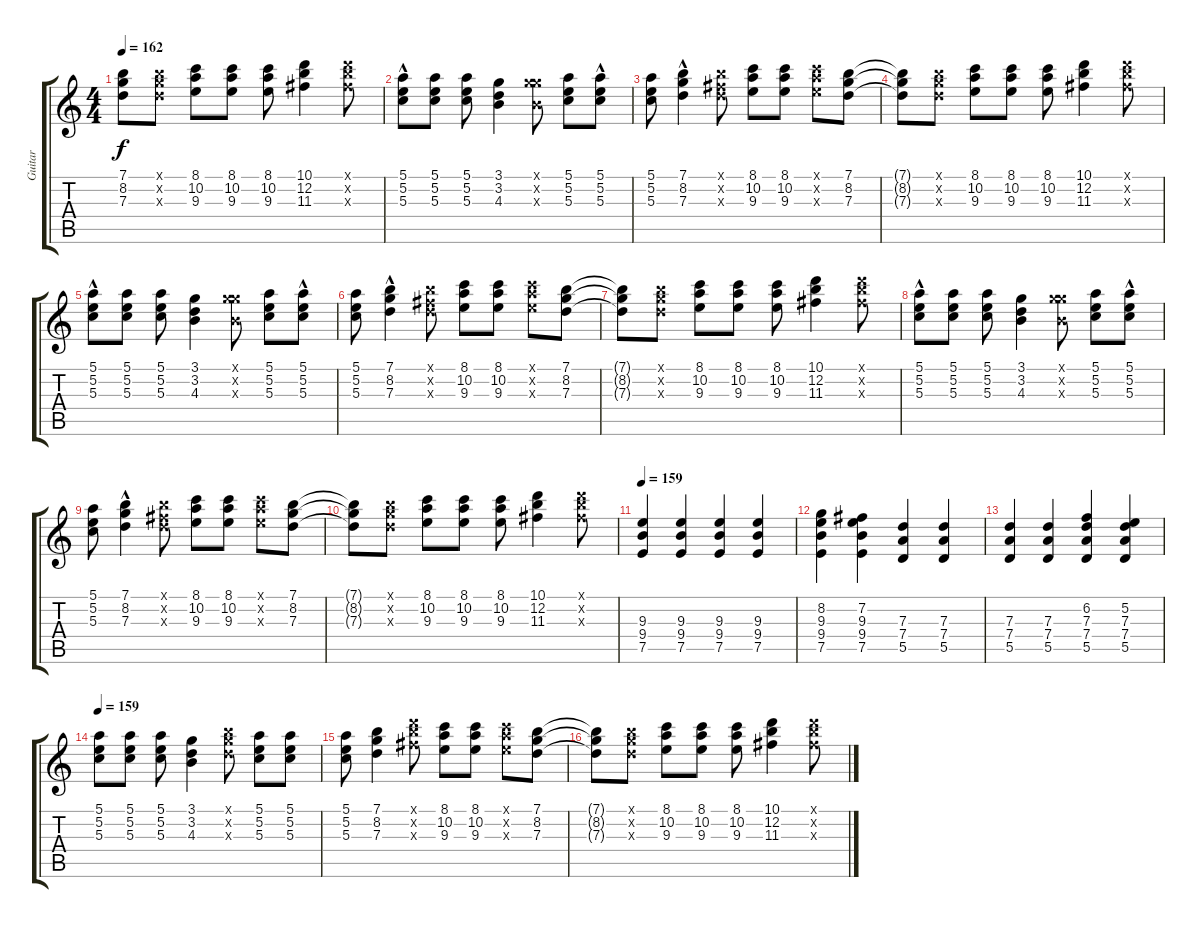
\track ("Guitar" "Guitar") {instrument overdrivenguitar}
\staff {score tabs}
\tuning (E4 B3 G3 D3 A2 E2) {hide}
\ts (4 4)
\tempo 162
\clef g2
\ks c
(7.1{t} 8.2{t} 7.3{t}).8{dy f} (7.1{x} 8.2{x} 7.3{x}).8 (8.1 10.2 9.3).8 (8.1 10.2 9.3).8 (8.1 10.2 9.3).8 (10.1 12.2 11.3).4 (10.1{x} 12.2{x} 11.3{x}).8 |
(5.1 5.2{hac} 5.3{hac}).8 (5.1 5.2 5.3).8 (5.1 5.2 5.3).8 (3.1 3.2 4.3).4 (3.1{x} 8.2{x} 4.3{x}).8 (5.1 5.2 5.3).8 (5.1 5.2{hac} 5.3{hac}).8 |
(5.1 5.2 5.3).8 (7.1{hac} 8.2 7.3).4 (7.1{x} 7.2{x} 7.3{x}).8 (8.1 10.2 9.3).8 (8.1 10.2 9.3).8 (8.1{x} 10.2{x} 9.3{x}).8 (7.1 8.2 7.3).8 |
(7.1{t} 8.2{t} 7.3{t}).8 (7.1{x} 8.2{x} 7.3{x}).8 (8.1 10.2 9.3).8 (8.1 10.2 9.3).8 (8.1 10.2 9.3).8 (10.1 12.2 11.3).4 (10.1{x} 12.2{x} 11.3{x}).8 |
(5.1 5.2{hac} 5.3{hac}).8 (5.1 5.2 5.3).8 (5.1 5.2 5.3).8 (3.1 3.2 4.3).4 (3.1{x} 8.2{x} 4.3{x}).8 (5.1 5.2 5.3).8 (5.1 5.2{hac} 5.3{hac}).8 |
(5.1 5.2 5.3).8 (7.1{hac} 8.2 7.3).4 (7.1{x} 7.2{x} 7.3{x}).8 (8.1 10.2 9.3).8 (8.1 10.2 9.3).8 (8.1{x} 10.2{x} 9.3{x}).8 (7.1 8.2 7.3).8 |
(7.1{t} 8.2{t} 7.3{t}).8 (7.1{x} 8.2{x} 7.3{x}).8 (8.1 10.2 9.3).8 (8.1 10.2 9.3).8 (8.1 10.2 9.3).8 (10.1 12.2 11.3).4 (10.1{x} 12.2{x} 11.3{x}).8 |
(5.1 5.2{hac} 5.3{hac}).8 (5.1 5.2 5.3).8 (5.1 5.2 5.3).8 (3.1 3.2 4.3).4 (3.1{x} 8.2{x} 4.3{x}).8 (5.1 5.2 5.3).8 (5.1 5.2{hac} 5.3{hac}).8 |
(5.1 5.2 5.3).8 (7.1{hac} 8.2 7.3).4 (7.1{x} 7.2{x} 7.3{x}).8 (8.1 10.2 9.3).8 (8.1 10.2 9.3).8 (8.1{x} 10.2{x} 9.3{x}).8 (7.1 8.2 7.3).8 |
(7.1{t} 8.2{t} 7.3{t}).8 (7.1{x} 8.2{x} 7.3{x}).8 (8.1 10.2 9.3).8 (8.1 10.2 9.3).8 (8.1 10.2 9.3).8 (10.1 12.2 11.3).4 (10.1{x} 12.2{x} 11.3{x}).8 |
\tempo 159
(9.3 9.4 7.5).4 (9.3 9.4 7.5).4 (9.3 9.4 7.5).4 (9.3 9.4 7.5).4 |
(8.2 9.3 9.4 7.5).4 (7.2 9.3 9.4 7.5).4 (7.3 7.4 5.5).4 (7.3 7.4 5.5).4 |
(7.3 7.4 5.5).4 (7.3 7.4 5.5).4 (6.2 7.3 7.4 5.5).4 (5.2 7.3 7.4 5.5).4 |
\tempo 159
(5.1 5.2 5.3).8 (5.1 5.2 5.3).8 (5.1 5.2 5.3).8 (3.1 3.2 4.3).4 (7.1{x} 8.2{x} 7.3{x}).8 (5.1 5.2 5.3).8 (5.1 5.2 5.3).8 |
(5.1 5.2 5.3).8 (7.1 8.2 7.3).4 (10.1{x} 12.2{x} 11.3{x}).8 (8.1 10.2 9.3).8 (8.1 10.2 9.3).8 (8.1{x} 10.2{x} 9.3{x}).8 (7.1 8.2 7.3).8 |
(7.1{t} 8.2{t} 7.3{t}).8 (7.1{x} 8.2{x} 7.3{x}).8 (8.1 10.2 9.3).8 (8.1 10.2 9.3).8 (8.1 10.2 9.3).8 (10.1 12.2 11.3).4 (10.1{x} 12.2{x} 11.3{x}).8
